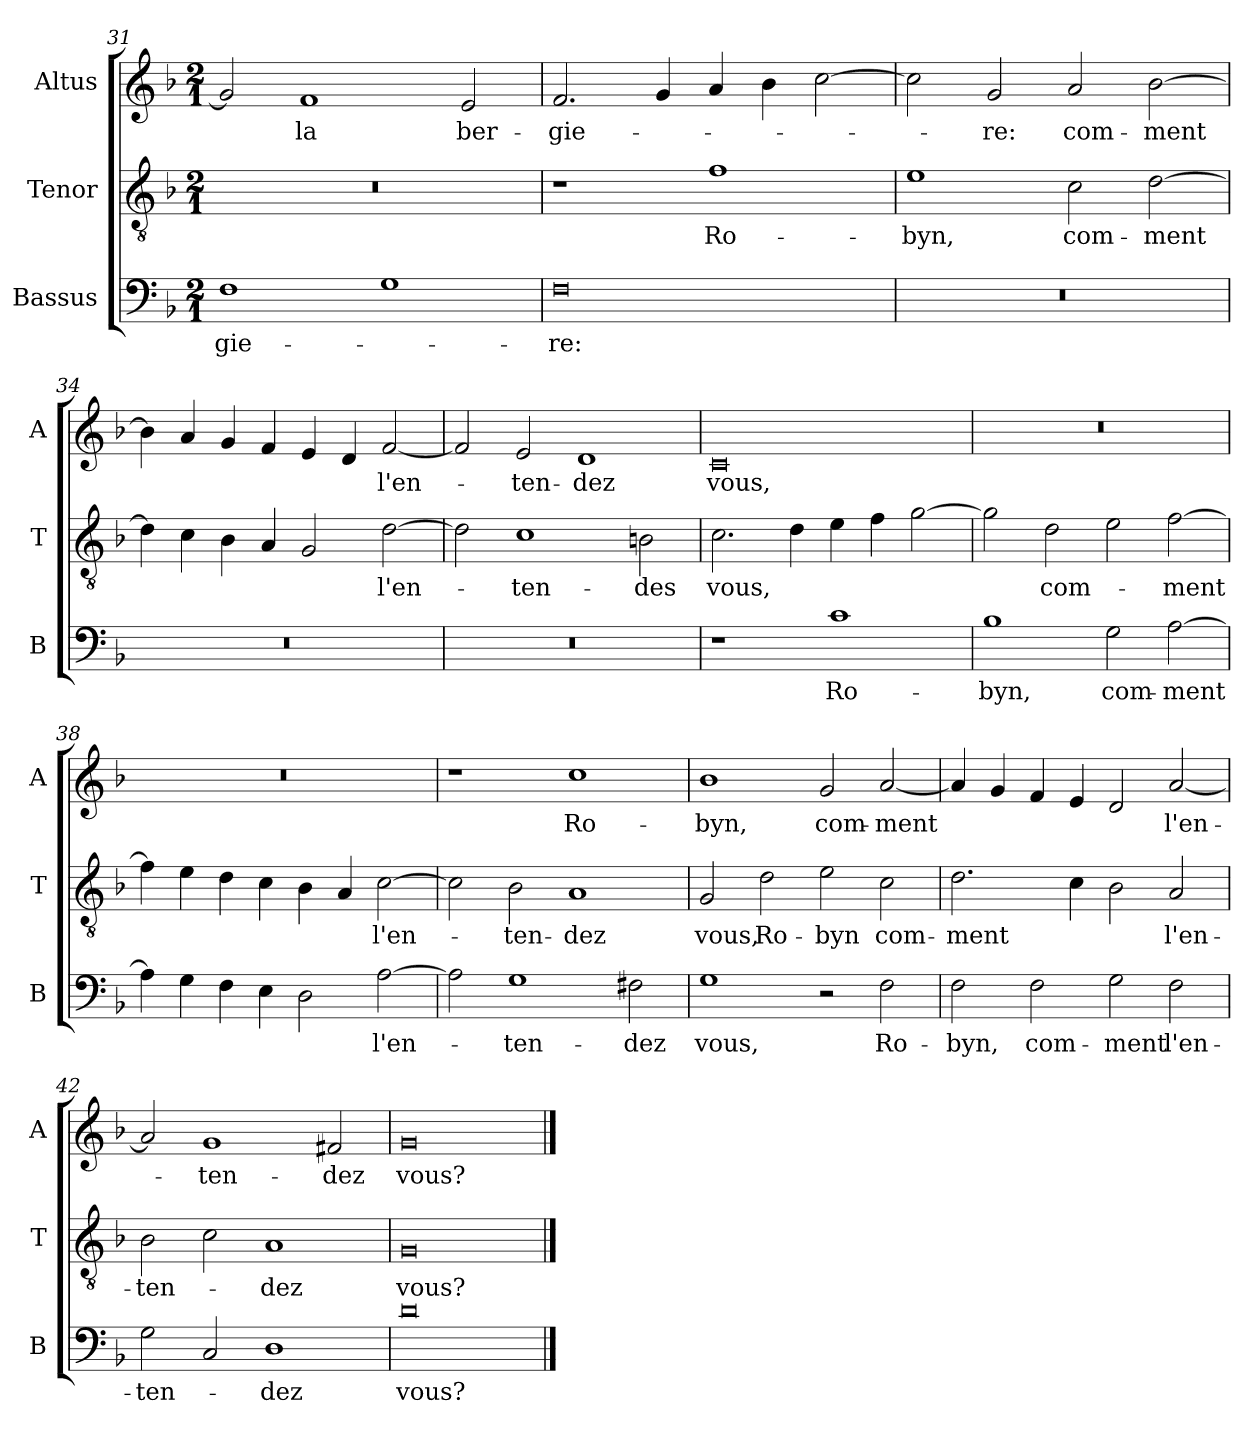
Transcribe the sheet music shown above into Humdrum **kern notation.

**kern	**text	**kern	**text	**kern	**text
*part3	*part3	*part2	*part2	*part1	*part1
*staff3	*staff3	*staff2	*staff2	*staff1	*staff1
*I"Bassus	*	*I"Tenor	*	*I"Altus	*
*I'B	*	*I'T	*	*I'A	*
*clefF4	*	*clefGv2	*	*clefG2	*
*k[b-]	*	*k[b-]	*	*k[b-]	*
*M2/1	*	*M2/1	*	*M2/1	*
=31	=31	=31	=31	=31	=31
1F	-gie-	0r	.	2g/]	.
.	.	.	.	1f	la
1G	.	.	.	.	.
.	.	.	.	2e/	ber-
=32	=32	=32	=32	=32	=32
0F	-re:	1r	.	2.f/	-gie-
.	.	.	.	4g/	.
.	.	1f	Ro-	4a/	.
.	.	.	.	4b-\	.
.	.	.	.	[2cc\	.
=33	=33	=33	=33	=33	=33
0r	.	1e	-byn,	2cc\]	.
.	.	.	.	2g/	-re:
.	.	2c\	com-	2a/	com-
.	.	[2d\	-ment	[2b-\	-ment
=34	=34	=34	=34	=34	=34
0r	.	4d\]	.	4b-\]	.
.	.	4c\	.	4a/	.
.	.	4B-\	.	4g/	.
.	.	4A/	.	4f/	.
.	.	2G/	.	4e/	.
.	.	.	.	4d/	.
.	.	[2d\	l'en-	[2f/	l'en-
=35	=35	=35	=35	=35	=35
0r	.	2d\]	.	2f/]	.
.	.	1c	-ten-	2e/	-ten-
.	.	.	.	1d	-dez
.	.	2Bn\	-des	.	.
=36	=36	=36	=36	=36	=36
1r	.	2.c\	vous,	0c	vous,
.	.	4d\	.	.	.
1c	Ro-	4e\	.	.	.
.	.	4f\	.	.	.
.	.	[2g\	.	.	.
=37	=37	=37	=37	=37	=37
1B-	-byn,	2g\]	.	0r	.
.	.	2d\	com-	.	.
2G\	com-	2e\	.	.	.
[2A\	-ment	[2f\	-ment	.	.
=38	=38	=38	=38	=38	=38
4A\]	.	4f\]	.	0r	.
4G\	.	4e\	.	.	.
4F\	.	4d\	.	.	.
4E\	.	4c\	.	.	.
2D\	.	4B-\	.	.	.
.	.	4A/	.	.	.
[2A\	l'en-	[2c\	l'en-	.	.
=39	=39	=39	=39	=39	=39
2A\]	.	2c\]	.	1r	.
1G	-ten-	2B-\	-ten-	.	.
.	.	1A	-dez	1cc	Ro-
2F#X\	-dez	.	.	.	.
=40	=40	=40	=40	=40	=40
1G	vous,	2G/	vous,	1b-	-byn,
.	.	2d\	Ro-	.	.
2r	.	2e\	-byn	2g/	com-
2F\	Ro-	2c\	com-	[2a/	-ment
=41	=41	=41	=41	=41	=41
2F\	-byn,	2.d\	-ment	4a/]	.
.	.	.	.	4g/	.
2F\	com-	.	.	4f/	.
.	.	4c\	.	4e/	.
2G\	-ment	2B-\	.	2d/	.
2F\	l'en-	2A/	l'en-	[2a/	l'en-
=42	=42	=42	=42	=42	=42
2G\	-ten-	2B-\	-ten-	2a/]	.
2C/	.	2c\	.	1g	-ten-
1D	-dez	1A	-dez	.	.
.	.	.	.	2f#X/	-dez
=43	=43	=43	=43	=43	=43
0d	vous?	0G	vous?	0g	vous?
==	==	==	==	==	==
*-	*-	*-	*-	*-	*-
